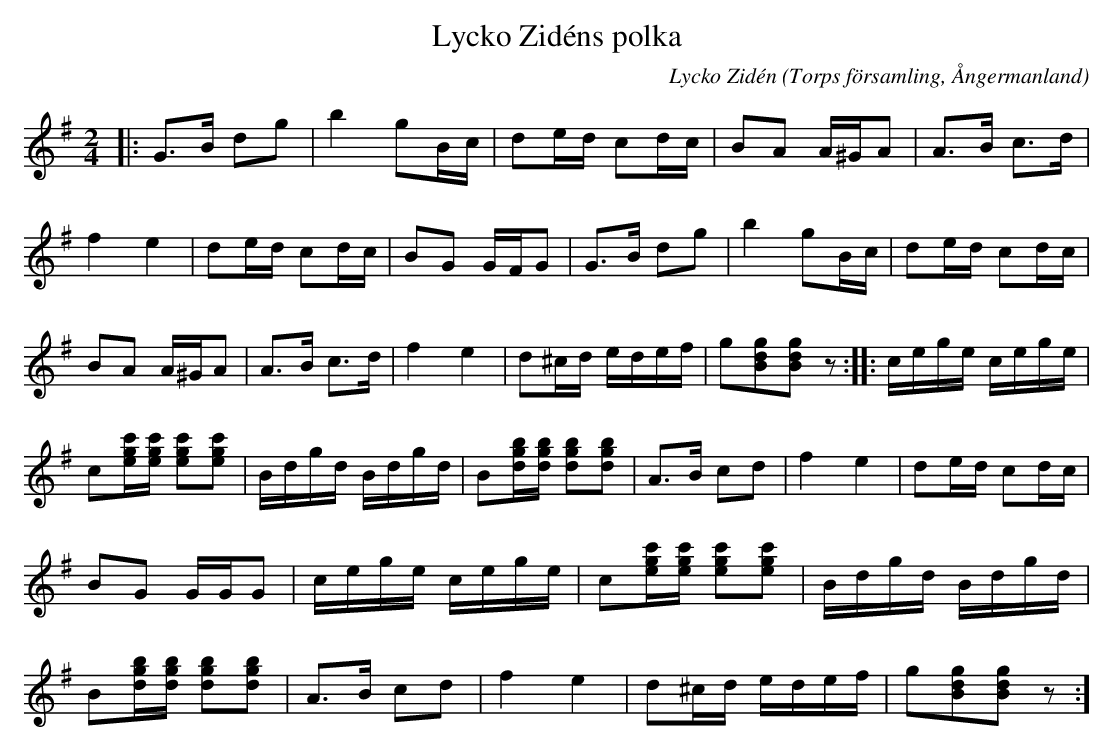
X:1
T:Lycko Zidéns polka
O:Torps församling, Ångermanland
C: Lycko Zidén
M:2/4
L:1/16
K:G
|: G3B d2g2 | b4 g2Bc | d2ed c2dc | B2A2 A^GA2 |A3B c3d | f4 e4 | d2ed c2dc | B2G2 GFG2 | G3B d2g2 | b4 g2Bc | d2ed c2dc | B2A2 A^GA2 | A3B c3d | f4 e4 | d2^cd edef | g2[gdB]2[gdB]2 z2 :][: cege cege | c2[c'ge][c'ge] [c'ge]2[c'ge]2 | Bdgd Bdgd | B2[bgd][bgd] [bgd]2[bgd]2 | A3B c2d2 | f4 e4 | d2ed c2dc | B2G2 GGG2 | cege cege | c2[c'ge][c'ge] [c'ge]2[c'ge]2 | Bdgd Bdgd | B2[bgd][bgd] [bgd]2[bgd]2 | A3B c2d2 | f4 e4 | d2^cd edef | g2[gdB]2[gdB]2 z2 :]
